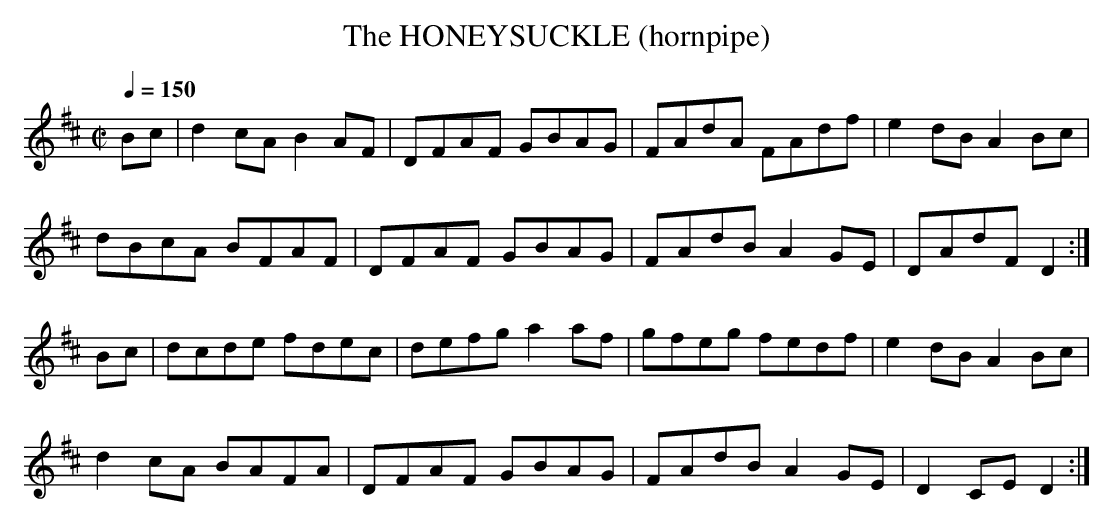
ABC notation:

X:1
T:HONEYSUCKLE (hornpipe), The
Q:1/4=150
M:C|
K:D
Bc|d2cA B2AF|DFAF GBAG|FAdA FAdf|e2dB A2Bc|
dBcA BFAF|DFAF GBAG|FAdB A2GE|DAdF D2 :|
Bc|dcde fdec|defg a2 af|gfeg fedf|e2dB A2 Bc|
d2 cA BAFA|DFAF GBAG|FAdB A2GE|D2CE D2 :|
